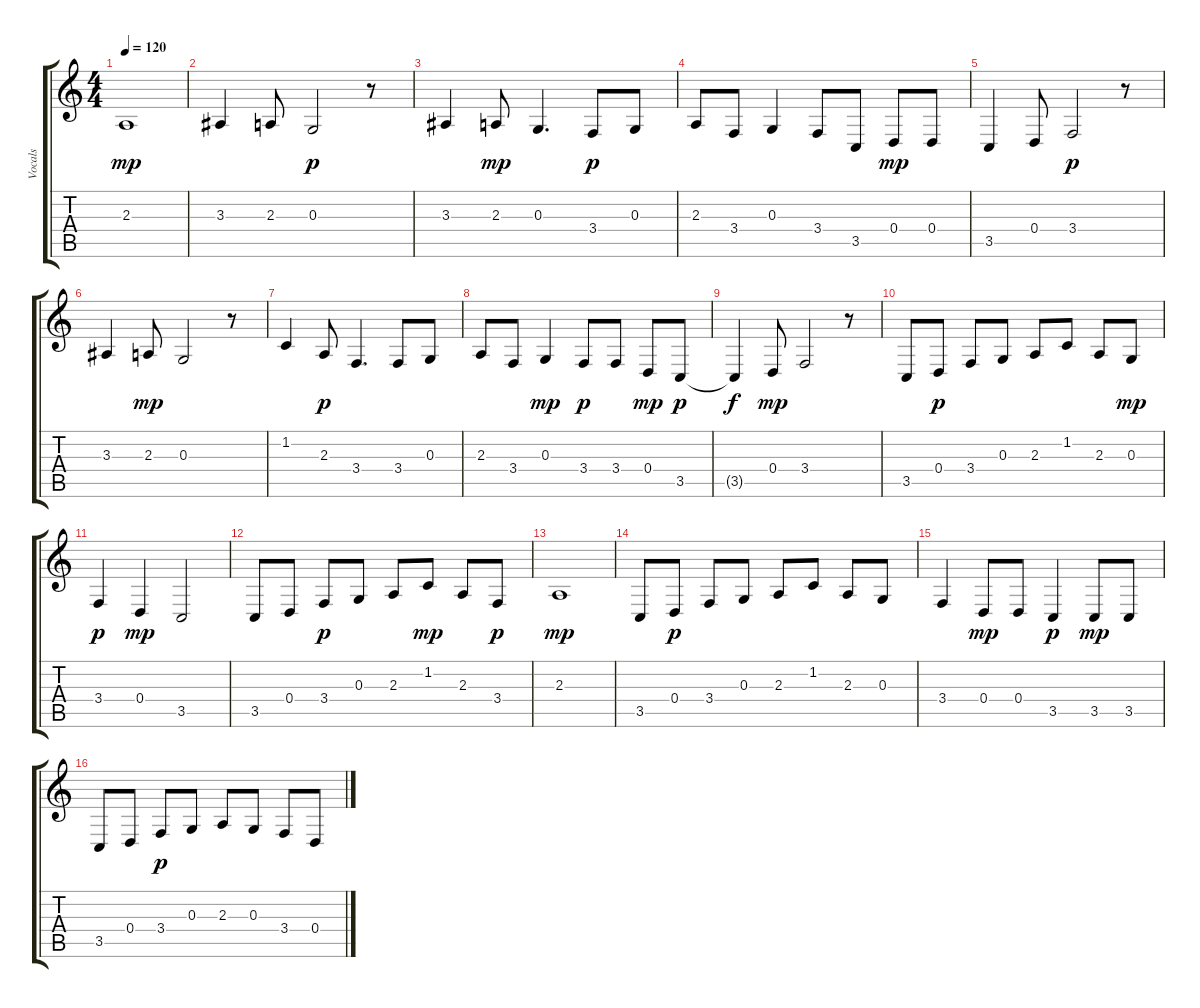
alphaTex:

\track ("Vocals" "Vocals") {instrument altosax}
\staff {score tabs}
\tuning (E4 B3 G3 D3 A2 E2) {hide}
\ts (4 4)
\tempo 120
\clef g2
\ks c
2.3.1{dy mp} |
3.3.4 2.3.8 0.3.2{dy p} r.8 |
3.3.4 2.3.8{dy mp} 0.3.4{d} 3.4.8{dy p} 0.3.8 |
2.3.8 3.4.8 0.3.4 3.4.8 3.5.8 0.4.8{dy mp} 0.4.8 |
3.5.4 0.4.8 3.4.2{dy p} r.8 |
3.3.4 2.3.8{dy mp} 0.3.2 r.8 |
1.2.4 2.3.8{dy p} 3.4.4{d} 3.4.8 0.3.8 |
2.3.8 3.4.8 0.3.4{dy mp} 3.4.8{dy p} 3.4.8 0.4.8{dy mp} 3.5.8{dy p} |
3.5{t}.4{dy f} 0.4.8{dy mp} 3.4.2 r.8 |
3.5.8 0.4.8{dy p} 3.4.8 0.3.8 2.3.8 1.2.8 2.3.8 0.3.8{dy mp} |
3.4.4{dy p} 0.4.4{dy mp} 3.5.2 |
3.5.8 0.4.8 3.4.8{dy p} 0.3.8 2.3.8 1.2.8{dy mp} 2.3.8 3.4.8{dy p} |
2.3.1{dy mp} |
3.5.8 0.4.8{dy p} 3.4.8 0.3.8 2.3.8 1.2.8 2.3.8 0.3.8 |
3.4.4 0.4.8{dy mp} 0.4.8 3.5.4{dy p} 3.5.8{dy mp} 3.5.8 |
3.5.8 0.4.8 3.4.8{dy p} 0.3.8 2.3.8 0.3.8 3.4.8 0.4.8
